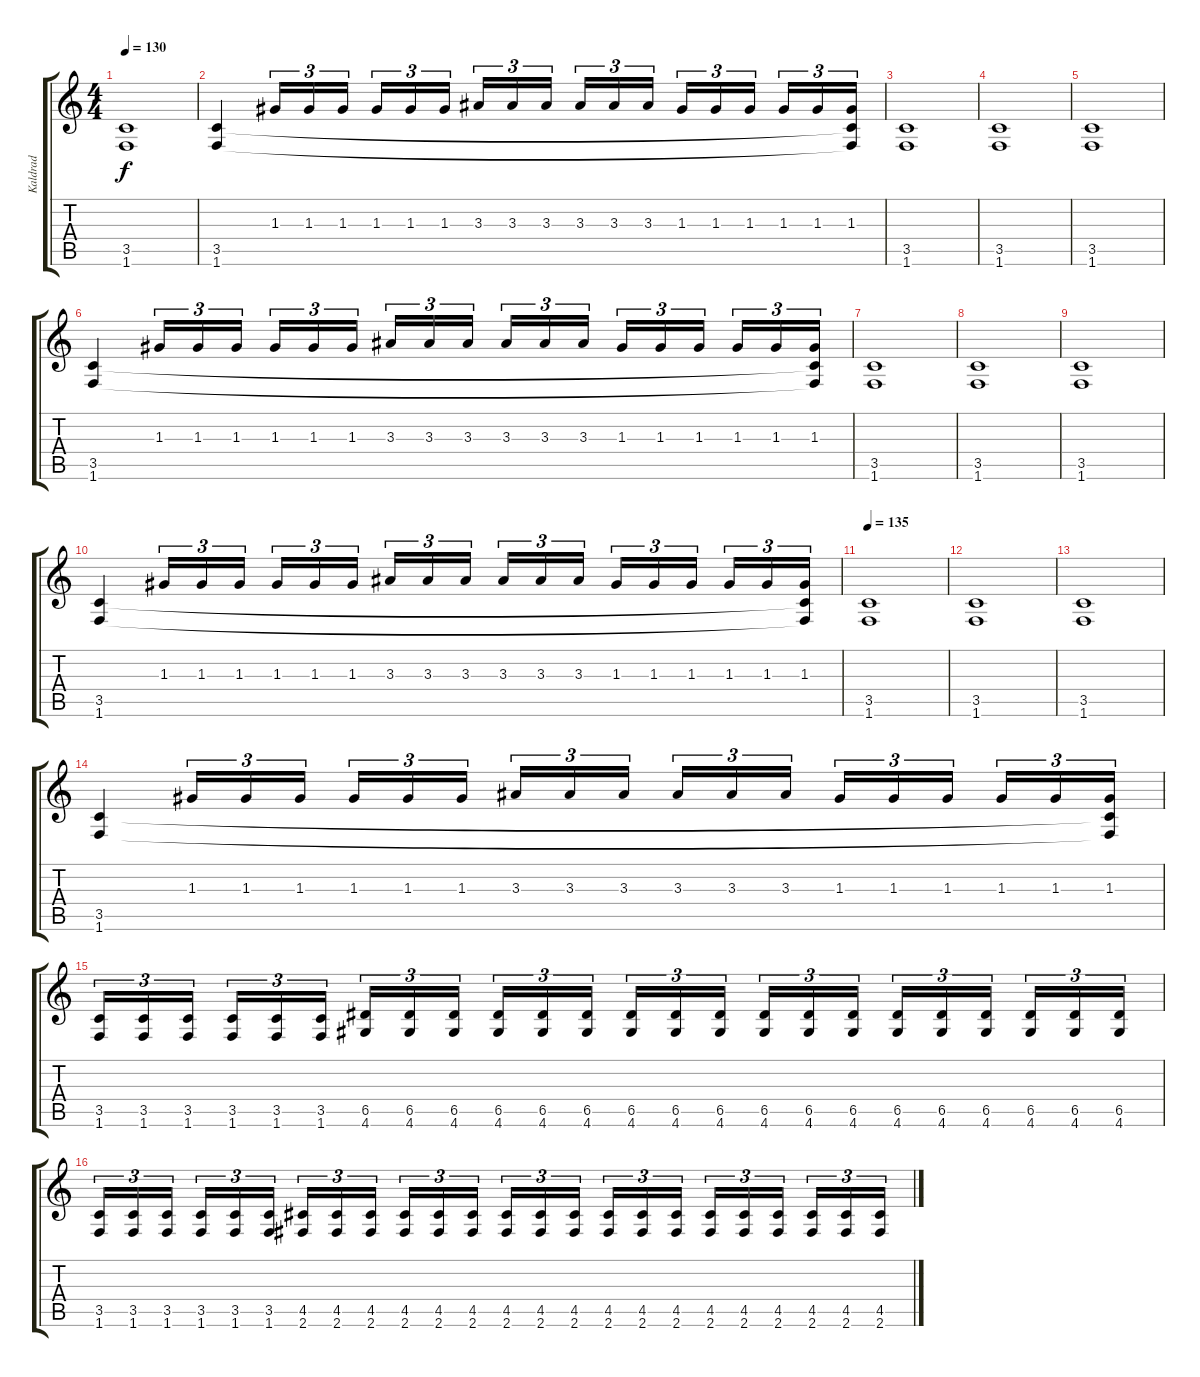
\track ("Kaldrad" "Kaldrad") {instrument distortionguitar}
\staff {score tabs}
\tuning (E4 B3 G3 D3 A2 E2) {hide}
\ts (4 4)
\tempo 130
\clef g2
\ks c
(3.5 1.6).1{dy f} |
(3.5 1.6).4 1.3.16{tu (3 2)} 1.3.16{tu (3 2)} 1.3.16{tu (3 2) beam splitsecondary} 1.3.16{tu (3 2)} 1.3.16{tu (3 2)} 1.3.16{tu (3 2)} 3.3.16{tu (3 2)} 3.3.16{tu (3 2)} 3.3.16{tu (3 2) beam splitsecondary} 3.3.16{tu (3 2)} 3.3.16{tu (3 2)} 3.3.16{tu (3 2)} 1.3.16{tu (3 2)} 1.3.16{tu (3 2)} 1.3.16{tu (3 2) beam splitsecondary} 1.3.16{tu (3 2)} 1.3.16{tu (3 2)} (1.3 3.5{t} 1.6{t}).16{tu (3 2)} |
(3.5 1.6).1 |
(3.5 1.6).1 |
(3.5 1.6).1 |
(3.5 1.6).4 1.3.16{tu (3 2)} 1.3.16{tu (3 2)} 1.3.16{tu (3 2) beam splitsecondary} 1.3.16{tu (3 2)} 1.3.16{tu (3 2)} 1.3.16{tu (3 2)} 3.3.16{tu (3 2)} 3.3.16{tu (3 2)} 3.3.16{tu (3 2) beam splitsecondary} 3.3.16{tu (3 2)} 3.3.16{tu (3 2)} 3.3.16{tu (3 2)} 1.3.16{tu (3 2)} 1.3.16{tu (3 2)} 1.3.16{tu (3 2) beam splitsecondary} 1.3.16{tu (3 2)} 1.3.16{tu (3 2)} (1.3 3.5{t} 1.6{t}).16{tu (3 2)} |
(3.5 1.6).1 |
(3.5 1.6).1 |
(3.5 1.6).1 |
(3.5 1.6).4 1.3.16{tu (3 2)} 1.3.16{tu (3 2)} 1.3.16{tu (3 2) beam splitsecondary} 1.3.16{tu (3 2)} 1.3.16{tu (3 2)} 1.3.16{tu (3 2)} 3.3.16{tu (3 2)} 3.3.16{tu (3 2)} 3.3.16{tu (3 2) beam splitsecondary} 3.3.16{tu (3 2)} 3.3.16{tu (3 2)} 3.3.16{tu (3 2)} 1.3.16{tu (3 2)} 1.3.16{tu (3 2)} 1.3.16{tu (3 2) beam splitsecondary} 1.3.16{tu (3 2)} 1.3.16{tu (3 2)} (1.3 3.5{t} 1.6{t}).16{tu (3 2)} |
\tempo 135
(3.5 1.6).1 |
(3.5 1.6).1 |
(3.5 1.6).1 |
(3.5 1.6).4 1.3.16{tu (3 2)} 1.3.16{tu (3 2)} 1.3.16{tu (3 2) beam splitsecondary} 1.3.16{tu (3 2)} 1.3.16{tu (3 2)} 1.3.16{tu (3 2)} 3.3.16{tu (3 2)} 3.3.16{tu (3 2)} 3.3.16{tu (3 2) beam splitsecondary} 3.3.16{tu (3 2)} 3.3.16{tu (3 2)} 3.3.16{tu (3 2)} 1.3.16{tu (3 2)} 1.3.16{tu (3 2)} 1.3.16{tu (3 2) beam splitsecondary} 1.3.16{tu (3 2)} 1.3.16{tu (3 2)} (1.3 3.5{t} 1.6{t}).16{tu (3 2)} |
(3.5 1.6).16{tu (3 2)} (3.5 1.6).16{tu (3 2)} (3.5 1.6).16{tu (3 2) beam splitsecondary} (3.5 1.6).16{tu (3 2)} (3.5 1.6).16{tu (3 2)} (3.5 1.6).16{tu (3 2)} (6.5 4.6).16{tu (3 2)} (6.5 4.6).16{tu (3 2)} (6.5 4.6).16{tu (3 2) beam splitsecondary} (6.5 4.6).16{tu (3 2)} (6.5 4.6).16{tu (3 2)} (6.5 4.6).16{tu (3 2)} (6.5 4.6).16{tu (3 2)} (6.5 4.6).16{tu (3 2)} (6.5 4.6).16{tu (3 2) beam splitsecondary} (6.5 4.6).16{tu (3 2)} (6.5 4.6).16{tu (3 2)} (6.5 4.6).16{tu (3 2)} (6.5 4.6).16{tu (3 2)} (6.5 4.6).16{tu (3 2)} (6.5 4.6).16{tu (3 2) beam splitsecondary} (6.5 4.6).16{tu (3 2)} (6.5 4.6).16{tu (3 2)} (6.5 4.6).16{tu (3 2)} |
(3.5 1.6).16{tu (3 2)} (3.5 1.6).16{tu (3 2)} (3.5 1.6).16{tu (3 2) beam splitsecondary} (3.5 1.6).16{tu (3 2)} (3.5 1.6).16{tu (3 2)} (3.5 1.6).16{tu (3 2)} (4.5 2.6).16{tu (3 2)} (4.5 2.6).16{tu (3 2)} (4.5 2.6).16{tu (3 2) beam splitsecondary} (4.5 2.6).16{tu (3 2)} (4.5 2.6).16{tu (3 2)} (4.5 2.6).16{tu (3 2)} (4.5 2.6).16{tu (3 2)} (4.5 2.6).16{tu (3 2)} (4.5 2.6).16{tu (3 2) beam splitsecondary} (4.5 2.6).16{tu (3 2)} (4.5 2.6).16{tu (3 2)} (4.5 2.6).16{tu (3 2)} (4.5 2.6).16{tu (3 2)} (4.5 2.6).16{tu (3 2)} (4.5 2.6).16{tu (3 2) beam splitsecondary} (4.5 2.6).16{tu (3 2)} (4.5 2.6).16{tu (3 2)} (4.5 2.6).16{tu (3 2)}
